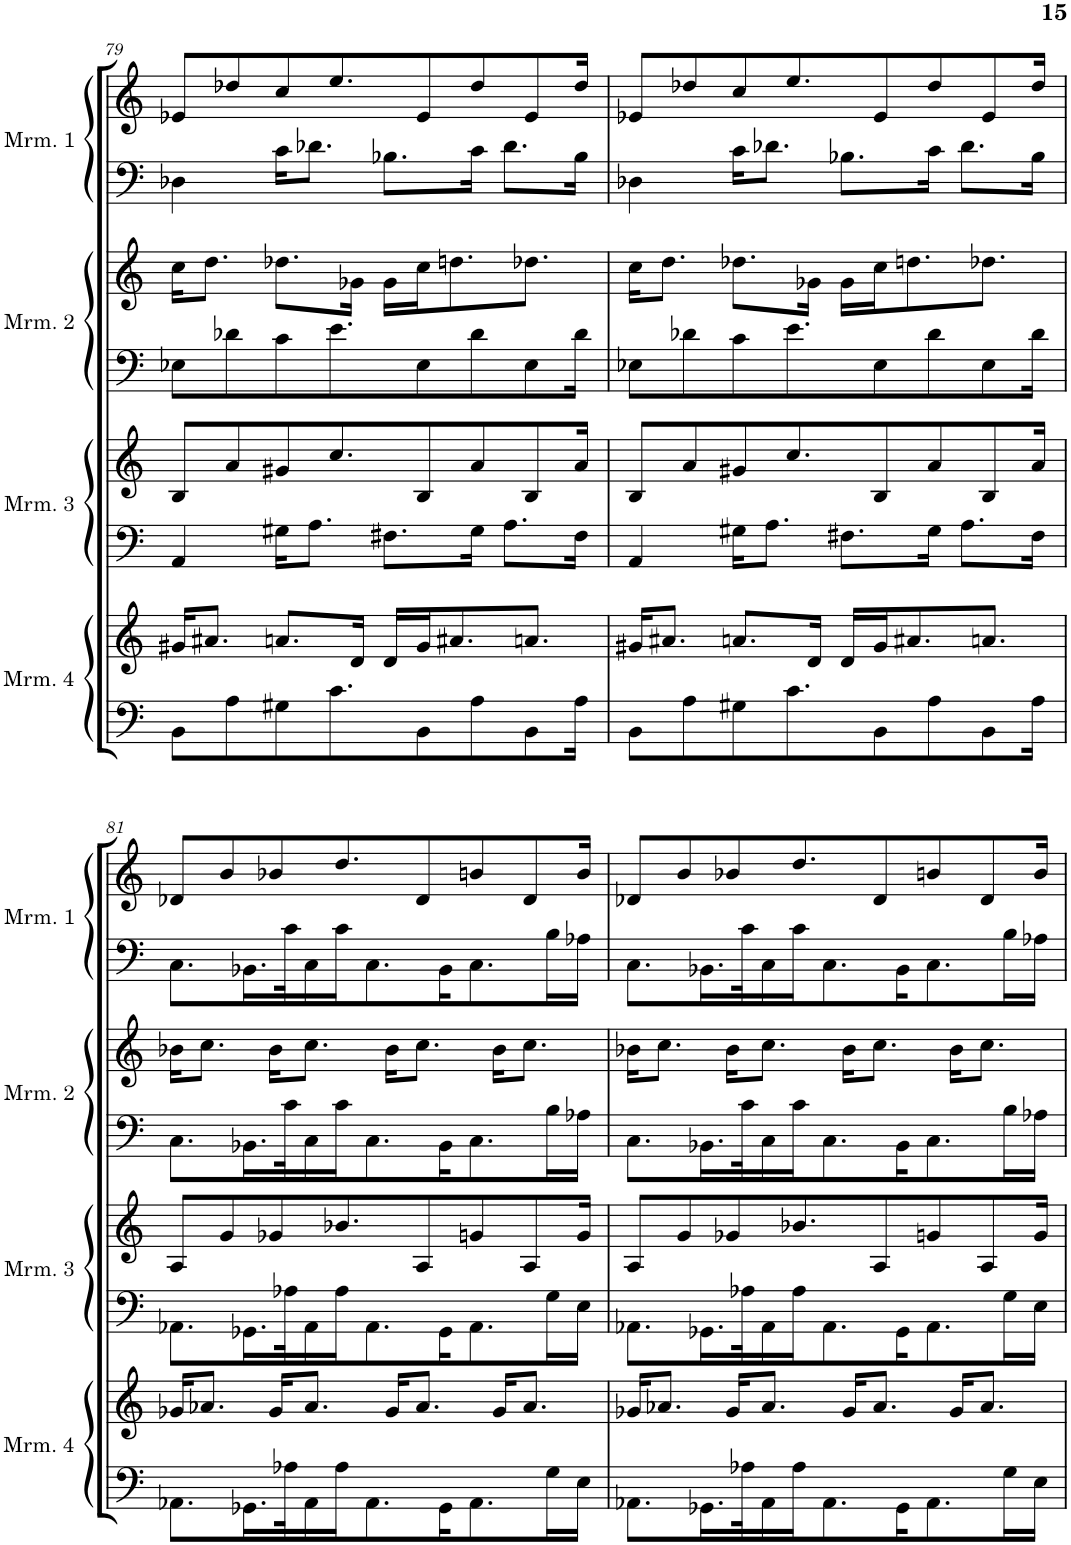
**kern	**kern	**kern	**kern	**kern	**kern	**kern	**kern
*part8	*part7	*part6	*part5	*part4	*part3	*part2	*part1
*staff8	*staff7	*staff6	*staff5	*staff4	*staff3	*staff2	*staff1
*I"Marimba 4	*I"Marimba 4	*I"Marimba 3	*I"Marimba 3	*I"Marimba 2	*I"Marimba 2	*I"Marimba 1	*I"Marimba 1
*I'Mrm. 4	*I'Mrm. 4	*I'Mrm. 3	*I'Mrm. 3	*I'Mrm. 2	*I'Mrm. 2	*I'Mrm. 1	*I'Mrm. 1
!!LO:PB:g=z
*clefF4	*clefG2	*clefF4	*clefG2	*clefF4	*clefG2	*clefF4	*clefG2
*k[]	*k[]	*k[]	*k[]	*k[]	*k[]	*k[]	*k[]
*M4/4	*M4/4	*M4/4	*M4/4	*M4/4	*M4/4	*M4/4	*M4/4
=79	=79	=79	=79	=79	=79	=79	=79
8BB\L	16g#X/KL	4AA/	8B/L	8E-X\L	16cc\KL	4D-X\	8e-X/L
.	8.a#X/J	.	.	.	8.dd\J	.	.
8A\	.	.	8a/	8d-X\	.	.	8dd-X/
8G#X\	8.an/L	16G#X\KL	8g#X/	8c\	8.dd-X\L	16c\KL	8cc/
.	.	8.A\J	.	.	.	8.d-X\J	.
8.c\	.	.	8.cc/	8.e\	.	.	8.ee/
.	16d/Jk	.	.	.	16g-X\Jk	.	.
.	16d/LL	8.F#X\L	.	.	16g-\LL	8.B-X\L	.
8BB\	16g#/J	.	8B/	8E-\	16cc\J	.	8e-/
.	8.a#X/	.	.	.	8.ddn\	.	.
8A\	.	16G#\Jk	8a/	8d-\	.	16c\Jk	8dd-/
.	.	8.A\L	.	.	.	8.d-\L	.
8BB\	8.an/J	.	8B/	8E-\	8.dd-X\J	.	8e-/
16A\Jk	.	16F#\Jk	16a/Jk	16d-\Jk	.	16B-\Jk	16dd-/Jk
=80	=80	=80	=80	=80	=80	=80	=80
8BB\L	16g#X/KL	4AA/	8B/L	8E-X\L	16cc\KL	4D-X\	8e-X/L
.	8.a#X/J	.	.	.	8.dd\J	.	.
8A\	.	.	8a/	8d-X\	.	.	8dd-X/
8G#X\	8.an/L	16G#X\KL	8g#X/	8c\	8.dd-X\L	16c\KL	8cc/
.	.	8.A\J	.	.	.	8.d-X\J	.
8.c\	.	.	8.cc/	8.e\	.	.	8.ee/
.	16d/Jk	.	.	.	16g-X\Jk	.	.
.	16d/LL	8.F#X\L	.	.	16g-\LL	8.B-X\L	.
8BB\	16g#/J	.	8B/	8E-\	16cc\J	.	8e-/
.	8.a#X/	.	.	.	8.ddn\	.	.
8A\	.	16G#\Jk	8a/	8d-\	.	16c\Jk	8dd-/
.	.	8.A\L	.	.	.	8.d-\L	.
8BB\	8.an/J	.	8B/	8E-\	8.dd-X\J	.	8e-/
16A\Jk	.	16F#\Jk	16a/Jk	16d-\Jk	.	16B-\Jk	16dd-/Jk
!!LO:LB:g=z
=81	=81	=81	=81	=81	=81	=81	=81
8.AA-X\L	16g-X/KL	8.AA-X\L	8A/L	8.C\L	16b-X\KL	8.C\L	8d-X/L
.	8.a-X/J	.	.	.	8.cc\J	.	.
.	.	.	8g/	.	.	.	8b/
16.GG-X\L	.	16.GG-X\L	.	16.BB-X\L	.	16.BB-X\L	.
.	16g-/KL	.	8g-X/	.	16b-\KL	.	8b-X/
32A-X\K	.	32A-X\K	.	32c\K	.	32c\K	.
16AA-\	8.a-/J	16AA-\	.	16C\	8.cc\J	16C\	.
16A-\J	.	16A-\J	8.b-X/	16c\J	.	16c\J	8.dd/
8.AA-\	.	8.AA-\	.	8.C\	.	8.C\	.
.	16g-/KL	.	.	.	16b-\KL	.	.
.	8.a-/J	.	8A/	.	8.cc\J	.	8d-/
16GG-\K	.	16GG-\K	.	16BB-\K	.	16BB-\K	.
8.AA-\	.	8.AA-\	8gn/	8.C\	.	8.C\	8bn/
.	16g-/KL	.	.	.	16b-\KL	.	.
.	8.a-/J	.	8A/	.	8.cc\J	.	8d-/
16G\L	.	16G\L	.	16B\L	.	16B\L	.
16E\JJ	.	16E\JJ	16g/Jk	16A-X\JJ	.	16A-X\JJ	16b/Jk
=82	=82	=82	=82	=82	=82	=82	=82
8.AA-X\L	16g-X/KL	8.AA-X\L	8A/L	8.C\L	16b-X\KL	8.C\L	8d-X/L
.	8.a-X/J	.	.	.	8.cc\J	.	.
.	.	.	8g/	.	.	.	8b/
16.GG-X\L	.	16.GG-X\L	.	16.BB-X\L	.	16.BB-X\L	.
.	16g-/KL	.	8g-X/	.	16b-\KL	.	8b-X/
32A-X\K	.	32A-X\K	.	32c\K	.	32c\K	.
16AA-\	8.a-/J	16AA-\	.	16C\	8.cc\J	16C\	.
16A-\J	.	16A-\J	8.b-X/	16c\J	.	16c\J	8.dd/
8.AA-\	.	8.AA-\	.	8.C\	.	8.C\	.
.	16g-/KL	.	.	.	16b-\KL	.	.
.	8.a-/J	.	8A/	.	8.cc\J	.	8d-/
16GG-\K	.	16GG-\K	.	16BB-\K	.	16BB-\K	.
8.AA-\	.	8.AA-\	8gn/	8.C\	.	8.C\	8bn/
.	16g-/KL	.	.	.	16b-\KL	.	.
.	8.a-/J	.	8A/	.	8.cc\J	.	8d-/
16G\L	.	16G\L	.	16B\L	.	16B\L	.
16E\JJ	.	16E\JJ	16g/Jk	16A-X\JJ	.	16A-X\JJ	16b/Jk
=	=	=	=	=	=	=	=
*-	*-	*-	*-	*-	*-	*-	*-
